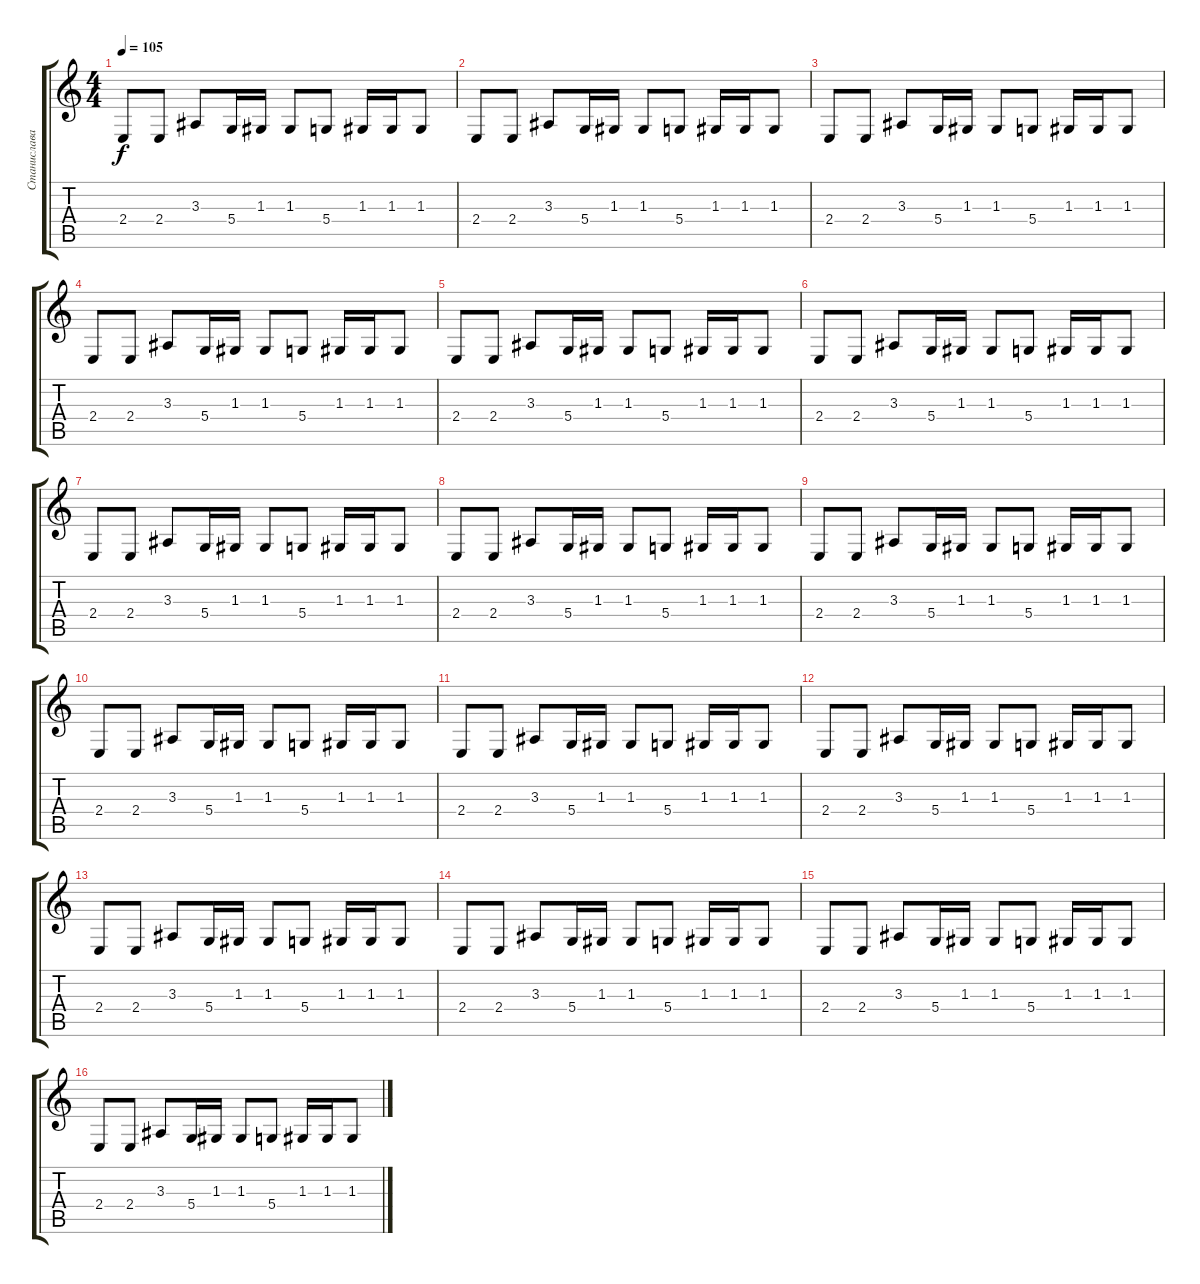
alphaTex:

\track ("Станислава Матвеева (клавишные)" "Станислава") {instrument lead8bassandlead}
\staff {score tabs}
\tuning (E4 B3 G3 D3 A2 E2) {hide}
\ts (4 4)
\tempo 105
\clef g2
\ks c
2.4.8{dy f} 2.4.8 3.3.8 5.4.16 1.3.16 1.3.8 5.4.8 1.3.16 1.3.16 1.3.8 |
2.4.8 2.4.8 3.3.8 5.4.16 1.3.16 1.3.8 5.4.8 1.3.16 1.3.16 1.3.8 |
2.4.8 2.4.8 3.3.8 5.4.16 1.3.16 1.3.8 5.4.8 1.3.16 1.3.16 1.3.8 |
2.4.8 2.4.8 3.3.8 5.4.16 1.3.16 1.3.8 5.4.8 1.3.16 1.3.16 1.3.8 |
2.4.8 2.4.8 3.3.8 5.4.16 1.3.16 1.3.8 5.4.8 1.3.16 1.3.16 1.3.8 |
2.4.8 2.4.8 3.3.8 5.4.16 1.3.16 1.3.8 5.4.8 1.3.16 1.3.16 1.3.8 |
2.4.8 2.4.8 3.3.8 5.4.16 1.3.16 1.3.8 5.4.8 1.3.16 1.3.16 1.3.8 |
2.4.8 2.4.8 3.3.8 5.4.16 1.3.16 1.3.8 5.4.8 1.3.16 1.3.16 1.3.8 |
2.4.8 2.4.8 3.3.8 5.4.16 1.3.16 1.3.8 5.4.8 1.3.16 1.3.16 1.3.8 |
2.4.8 2.4.8 3.3.8 5.4.16 1.3.16 1.3.8 5.4.8 1.3.16 1.3.16 1.3.8 |
2.4.8 2.4.8 3.3.8 5.4.16 1.3.16 1.3.8 5.4.8 1.3.16 1.3.16 1.3.8 |
2.4.8 2.4.8 3.3.8 5.4.16 1.3.16 1.3.8 5.4.8 1.3.16 1.3.16 1.3.8 |
2.4.8 2.4.8 3.3.8 5.4.16 1.3.16 1.3.8 5.4.8 1.3.16 1.3.16 1.3.8 |
2.4.8 2.4.8 3.3.8 5.4.16 1.3.16 1.3.8 5.4.8 1.3.16 1.3.16 1.3.8 |
2.4.8 2.4.8 3.3.8 5.4.16 1.3.16 1.3.8 5.4.8 1.3.16 1.3.16 1.3.8 |
2.4.8 2.4.8 3.3.8 5.4.16 1.3.16 1.3.8 5.4.8 1.3.16 1.3.16 1.3.8
